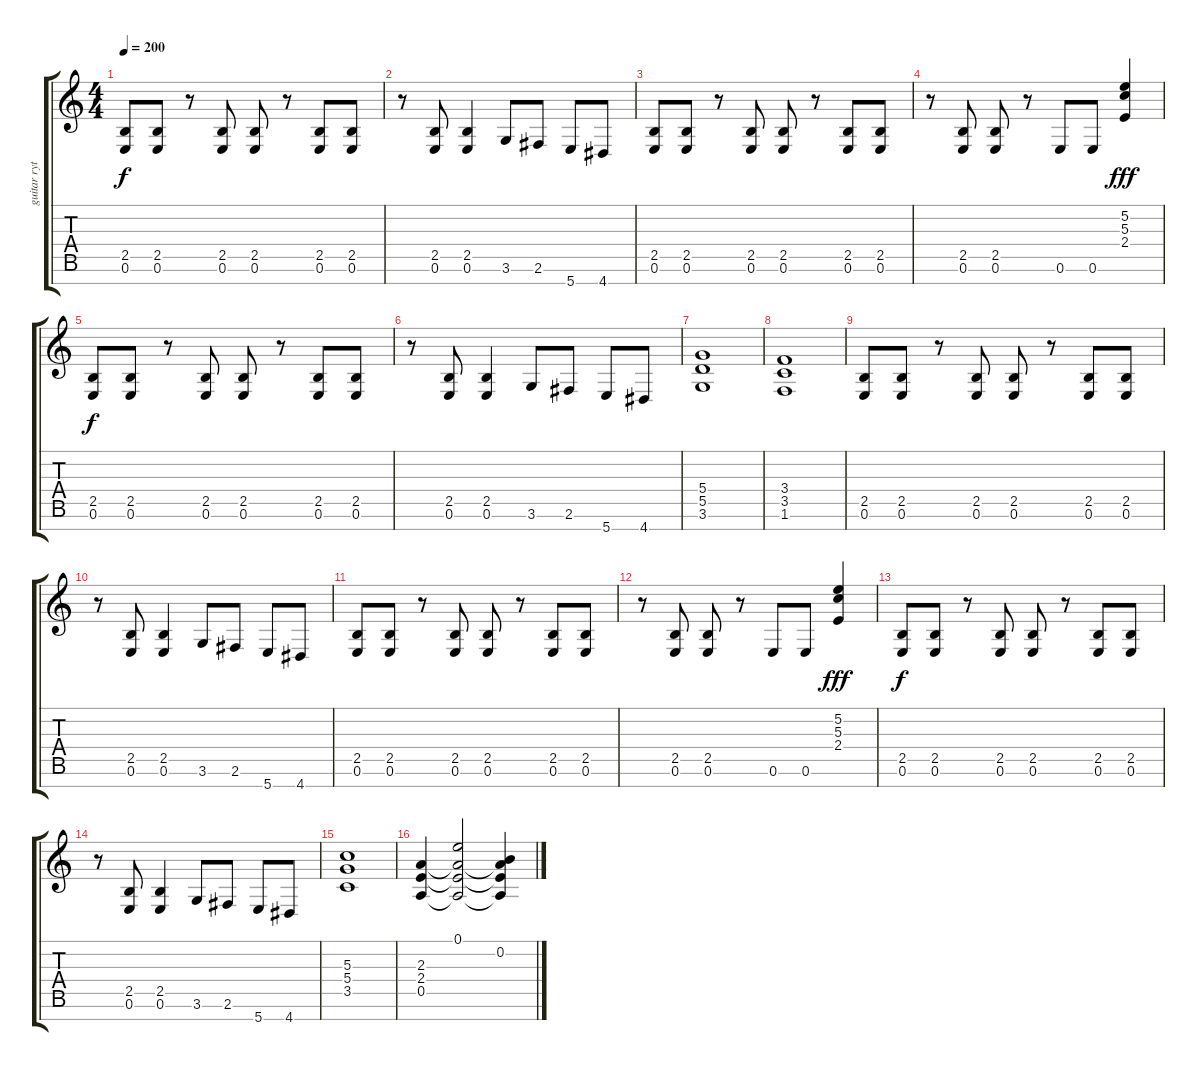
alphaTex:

\track ("guitar rythm 1" "guitar ryt") {instrument distortionguitar}
\staff {score tabs}
\tuning (E4 B3 G3 D3 A2 E2 B1) {hide}
\ts (4 4)
\tempo 200
\clef g2
\ks c
(2.5 0.6).8{dy f} (2.5 0.6).8 r.8 (2.5 0.6).8 (2.5 0.6).8 r.8 (2.5 0.6).8 (2.5 0.6).8 |
r.8 (2.5 0.6).8 (2.5 0.6).4 3.6.8 2.6.8 5.7.8 4.7.8 |
(2.5 0.6).8 (2.5 0.6).8 r.8 (2.5 0.6).8 (2.5 0.6).8 r.8 (2.5 0.6).8 (2.5 0.6).8 |
r.8 (2.5 0.6).8 (2.5 0.6).8 r.8 0.6.8 0.6.8 (5.2 5.3 2.4).4{dy fff} |
(2.5 0.6).8{dy f} (2.5 0.6).8 r.8 (2.5 0.6).8 (2.5 0.6).8 r.8 (2.5 0.6).8 (2.5 0.6).8 |
r.8 (2.5 0.6).8 (2.5 0.6).4 3.6.8 2.6.8 5.7.8 4.7.8 |
(5.4 5.5 3.6).1 |
(3.4 3.5 1.6).1 |
(2.5 0.6).8 (2.5 0.6).8 r.8 (2.5 0.6).8 (2.5 0.6).8 r.8 (2.5 0.6).8 (2.5 0.6).8 |
r.8 (2.5 0.6).8 (2.5 0.6).4 3.6.8 2.6.8 5.7.8 4.7.8 |
(2.5 0.6).8 (2.5 0.6).8 r.8 (2.5 0.6).8 (2.5 0.6).8 r.8 (2.5 0.6).8 (2.5 0.6).8 |
r.8 (2.5 0.6).8 (2.5 0.6).8 r.8 0.6.8 0.6.8 (5.2 5.3 2.4).4{dy fff} |
(2.5 0.6).8{dy f} (2.5 0.6).8 r.8 (2.5 0.6).8 (2.5 0.6).8 r.8 (2.5 0.6).8 (2.5 0.6).8 |
r.8 (2.5 0.6).8 (2.5 0.6).4 3.6.8 2.6.8 5.7.8 4.7.8 |
(5.3 5.4 3.5).1 |
(2.3 2.4 0.5).4 (0.1 2.3{t} 2.4{t} 0.5{t}).2 (0.2 2.3{t} 2.4{t} 0.5{t}).4
